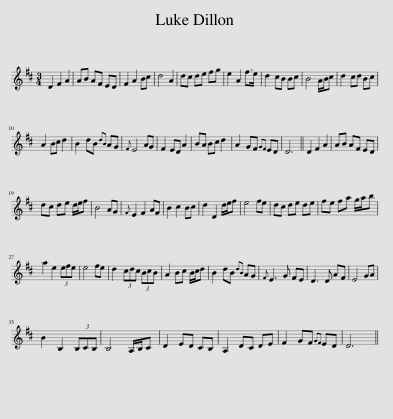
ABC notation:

X:1
L:1/8
M:3/4
I:linebreak $
K:D
V:1 treble
V:1
 D2 F2 A2 | AB AF ED | F2 A2 Bc | d4 A2 | dc de fg | %5
 e2 A2 f>e | d2 cB Bc | B4 A/B/c | d2 cd Bc |$ A2 Bc d2 | %10
 B2 dB{dB} AG |{F} E4 AG | F2 ED A2 | BA Bc d2 | A2 GF{GF} ED | %15
 D6 || D2 F2 A2 | AB AF ED |$ dc de d/e/f | B4 AG | %20
{F} E2 F2 AF | B2 c2 Bc | d2 D2 d/e/f | e4 fe | dc de de | %25
 fe fa g/a/b |$ a2 e2 (3efe | e4 fe | d2 (3cdc (3BcB | A2 Bc B/c/d | %30
 B2 dB{dB} AG |{F} E3 G FE | D3 D AF | E4 GA |$ B2 B,2 (3B,CB, | %35
 B,4 A,/B,/C | D2 ED CB, | A,2 DC DE | F2 GF{GF} ED | D6 || %40
